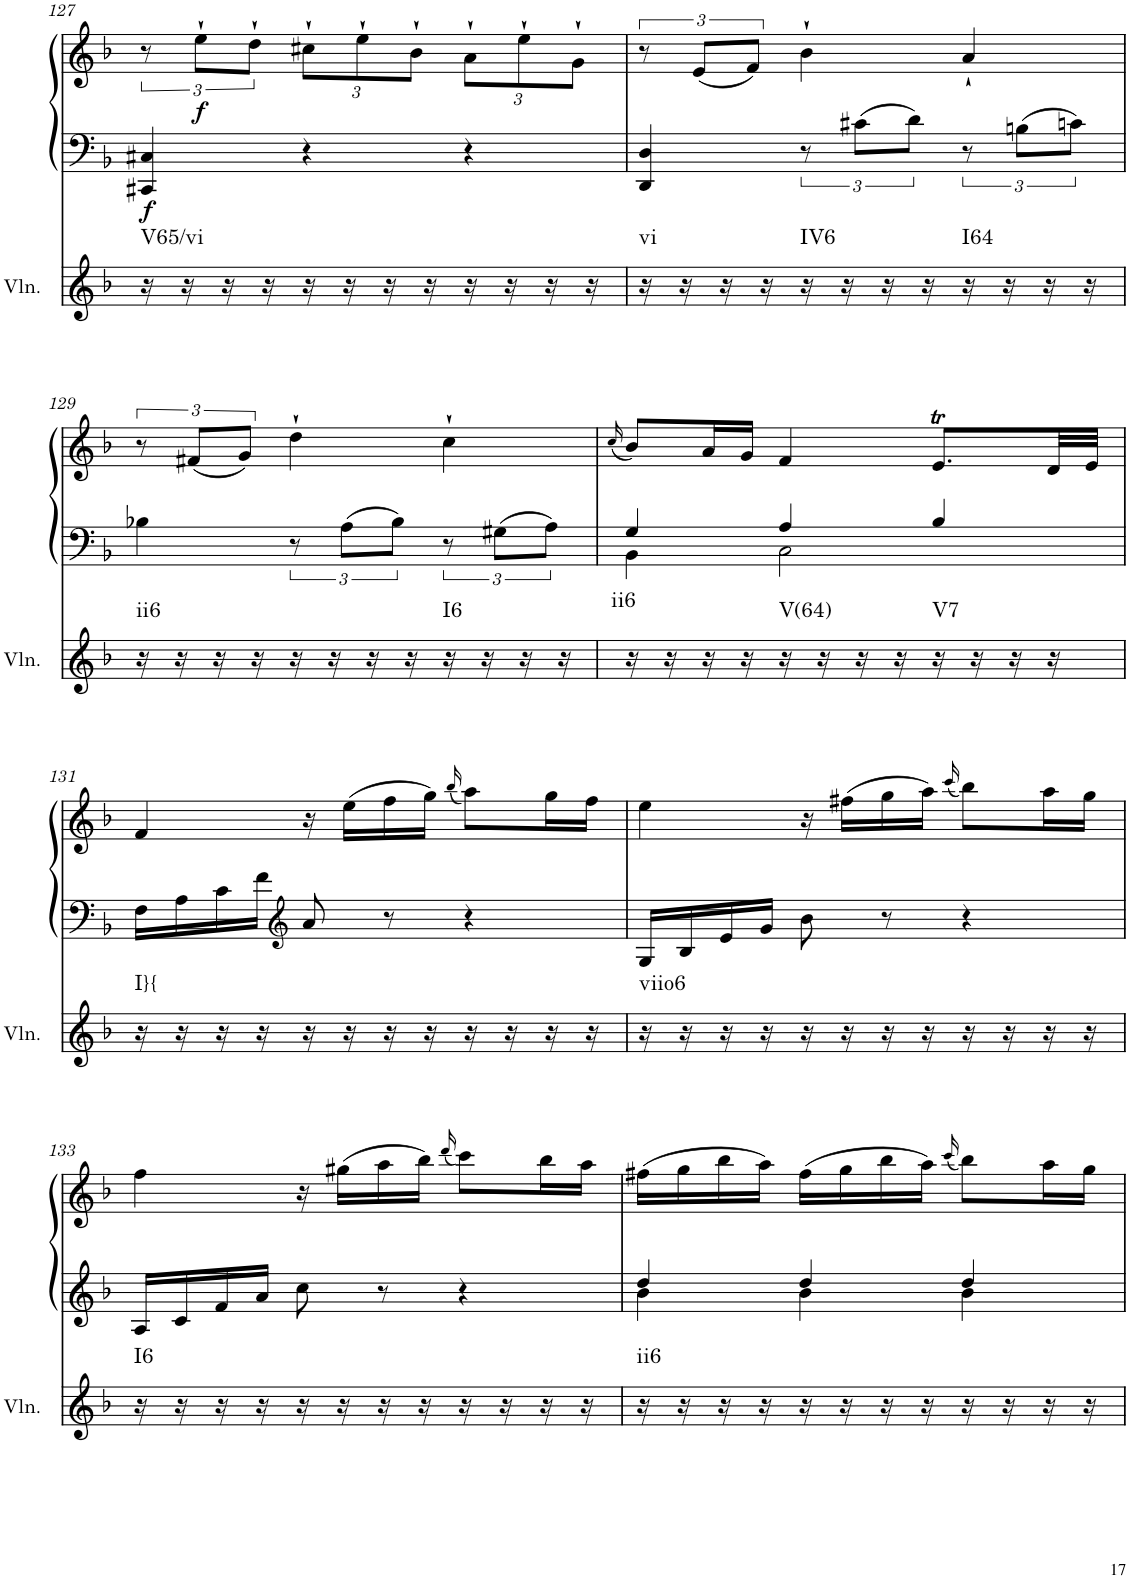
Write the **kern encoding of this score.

**kern	**harte	**kern	**kern	**dynam
*part2	*part2	*part1	*part1	*part1
*staff3	*	*staff2	*staff1	*staff1/2
*I"Violin	*	*I"Klavier linke Hand	*	*
*I'Vln.	*	*	*	*
!!LO:PB:g=z
*clefG2	*	*clefF4	*clefG2	*
*k[b-]	*	*k[b-]	*k[b-]	*
*M3/4	*	*M3/4	*M3/4	*
=127	=127	=127	=127	=127
!	!LO:H:kt=V65/vi	!	!	!LO:DY:b=2
16r	N	4CC#X/ 4C#X/	12r	f
16r	.	.	.	.
!	!	!	!	!LO:DY:b
.	.	.	12ee`\L	f
16r	.	.	.	.
.	.	.	12dd`\J	.
16r	.	.	.	.
*	*	*	*Xbrackettup	*
16r	.	4r	12cc#X`\L	.
16r	.	.	.	.
.	.	.	12ee`\	.
16r	.	.	.	.
.	.	.	12b-`\J	.
16r	.	.	.	.
16r	.	4r	12a`\L	.
16r	.	.	.	.
.	.	.	12ee`\	.
16r	.	.	.	.
.	.	.	12g`\J	.
16r	.	.	.	.
=128	=128	=128	=128	=128
*	*	*	*brackettup	*
!	!LO:H:kt=vi	!	!	!
16r	N	4DD/ 4D/	12r	.
16r	.	.	.	.
.	.	.	(12e/L	.
16r	.	.	.	.
.	.	.	12f/J)	.
16r	.	.	.	.
!	!LO:H:kt=IV6	!	!	!
16r	N	12r	4b-`\	.
16r	.	.	.	.
.	.	12c#X\L	.	.
16r	.	.	.	.
.	.	12d\J	.	.
16r	.	.	.	.
!	!LO:H:kt=I64	!	!	!
16r	N	12r	4a`/	.
16r	.	.	.	.
.	.	12Bn\L	.	.
16r	.	.	.	.
.	.	12cn\J	.	.
16r	.	.	.	.
!!LO:LB:g=z
=129	=129	=129	=129	=129
!	!LO:H:kt=ii6	!	!	!
16r	N	4B-X\	12r	.
16r	.	.	.	.
.	.	.	(12f#X/L	.
16r	.	.	.	.
.	.	.	12g/J)	.
16r	.	.	.	.
16r	.	12r	4dd`\	.
16r	.	.	.	.
.	.	12A\L	.	.
16r	.	.	.	.
.	.	12B-\J	.	.
16r	.	.	.	.
!	!LO:H:kt=I6	!	!	!
16r	N	12r	4cc`\	.
16r	.	.	.	.
.	.	12G#X\L	.	.
16r	.	.	.	.
.	.	12A\J	.	.
16r	.	.	.	.
=130	=130	=130	=130	=130
.	.	.	(16qcc/	.
*	*	*^	*	*
!	!LO:H:kt=ii6	!	!	!	!
16r	N	4G/	4BB-\	8b-/L)	.
16r	.	.	.	.	.
16r	.	.	.	16a/L	.
16r	.	.	.	16g/JJ	.
!	!LO:H:kt=V(64)	!	!	!	!
16r	N	4A/	2C\	4f/	.
16r	.	.	.	.	.
16r	.	.	.	.	.
16r	.	.	.	.	.
!	!LO:H:kt=V7	!	!	!	!
16r	N	4B-/	.	8.et/L	.
16r	.	.	.	.	.
16r	.	.	.	.	.
16r	.	.	.	32d/LL	.
.	.	.	.	32e/JJJ	.
*	*	*v	*v	*	*
!!LO:LB:g=z
=131	=131	=131	=131	=131
!	!LO:H:kt=I}{	!	!	!
16r	N	16F\LL	4f/	.
16r	.	16A\	.	.
16r	.	16c\	.	.
16r	.	16f\JJ	.	.
*	*	*clefG2	*	*
16r	.	8a/	16r	.
16r	.	.	(16ee\LL	.
16r	.	8r	16ff\	.
16r	.	.	16gg\JJ)	.
.	.	.	(16qbb-/	.
16r	.	4r	8aa\L)	.
16r	.	.	.	.
16r	.	.	16gg\L	.
16r	.	.	16ff\JJ	.
=132	=132	=132	=132	=132
!	!LO:H:kt=viio6	!	!	!
16r	N	16G/LL	4ee\	.
16r	.	16B-/	.	.
16r	.	16e/	.	.
16r	.	16g/JJ	.	.
16r	.	8b-\	16r	.
16r	.	.	(16ff#X\LL	.
16r	.	8r	16gg\	.
16r	.	.	16aa\JJ)	.
.	.	.	(16qccc/	.
16r	.	4r	8bb-\L)	.
16r	.	.	.	.
16r	.	.	16aa\L	.
16r	.	.	16gg\JJ	.
!!LO:LB:g=z
=133	=133	=133	=133	=133
!	!LO:H:kt=I6	!	!	!
16r	N	16A/LL	4ff\	.
16r	.	16c/	.	.
16r	.	16f/	.	.
16r	.	16a/JJ	.	.
16r	.	8cc\	16r	.
16r	.	.	(16gg#X\LL	.
16r	.	8r	16aa\	.
16r	.	.	16bb-\JJ)	.
.	.	.	(16qddd/	.
16r	.	4r	8ccc\L)	.
16r	.	.	.	.
16r	.	.	16bb-\L	.
16r	.	.	16aa\JJ	.
=134	=134	=134	=134	=134
*	*	*^	*	*
!	!LO:H:kt=ii6	!	!	!	!
16r	N	4dd/	4b-\	(16ff#X\LL	.
16r	.	.	.	16gg\	.
16r	.	.	.	16bb-\	.
16r	.	.	.	16aa\JJ)	.
16r	.	4dd/	4b-\	(16ff#\LL	.
16r	.	.	.	16gg\	.
16r	.	.	.	16bb-\	.
16r	.	.	.	16aa\JJ)	.
.	.	.	.	(16qccc/	.
16r	.	4dd/	4b-\	8bb-\L)	.
16r	.	.	.	.	.
16r	.	.	.	16aa\L	.
16r	.	.	.	16gg\JJ	.
*	*	*v	*v	*	*
=	=	=	=	=
*-	*-	*-	*-	*-
